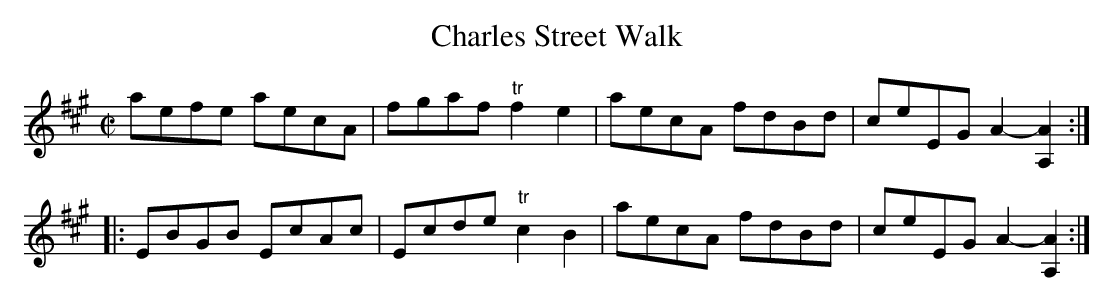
X:1
T:Charles Street Walk
M: C|
L:1/8
K:A
aefe aecA | fgaf "tr"f2e2 | aecA fdBd | ceEG A2-[A,2A2] :|
|: EBGB EcAc | Ecde "tr"c2B2 | aecA fdBd | ceEG A2-[A,2A2] :|
